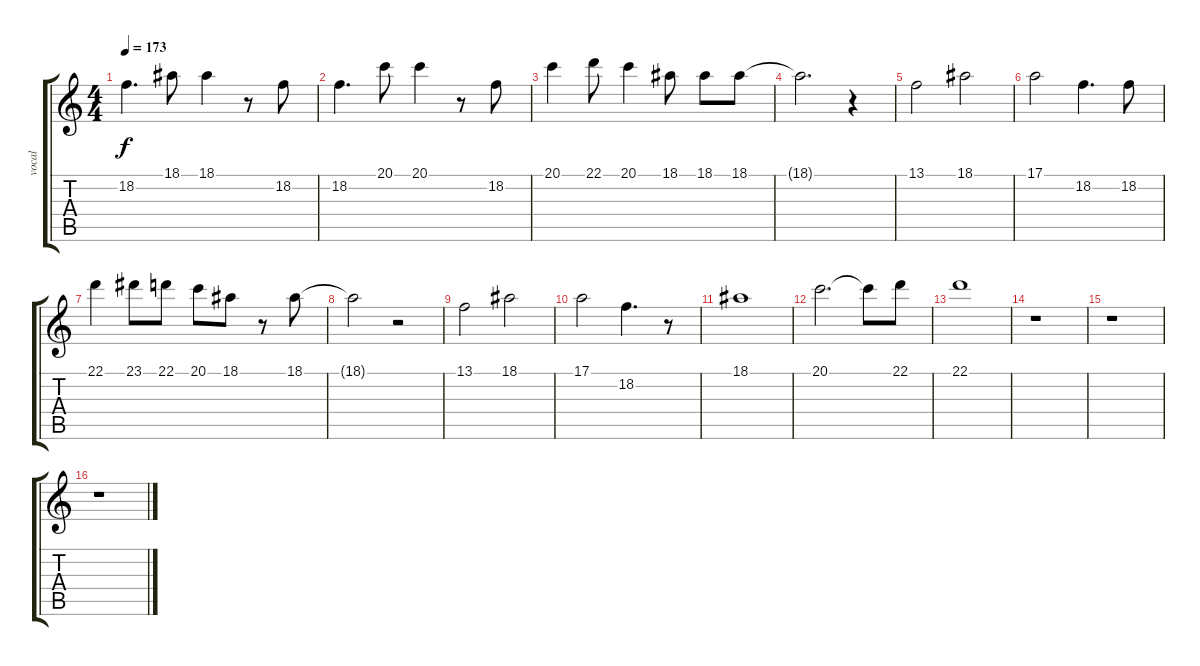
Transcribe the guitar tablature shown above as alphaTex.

\track ("vocal" "vocal") {instrument lead1square}
\staff {score tabs}
\tuning (E4 B3 G3 D3 A2 E2) {hide}
\ts (4 4)
\tempo 173
\clef g2
\ks c
18.2.4{d dy f} 18.1.8 18.1.4 r.8 18.2.8 |
18.2.4{d} 20.1.8 20.1.4 r.8 18.2.8 |
20.1.4 22.1.8 20.1.4 18.1.8 18.1.8 18.1.8 |
18.1{t}.2{d} r.4 |
13.1.2 18.1.2 |
17.1.2 18.2.4{d} 18.2.8 |
22.1.4 23.1.8 22.1.8 20.1.8 18.1.8 r.8 18.1.8 |
18.1{t}.2 r.2 |
13.1.2 18.1.2 |
17.1.2 18.2.4{d} r.8 |
18.1.1 |
20.1.2{d} 20.1{t}.8 22.1.8 |
22.1.1 |
r.1 |
r.1 |
r.1
